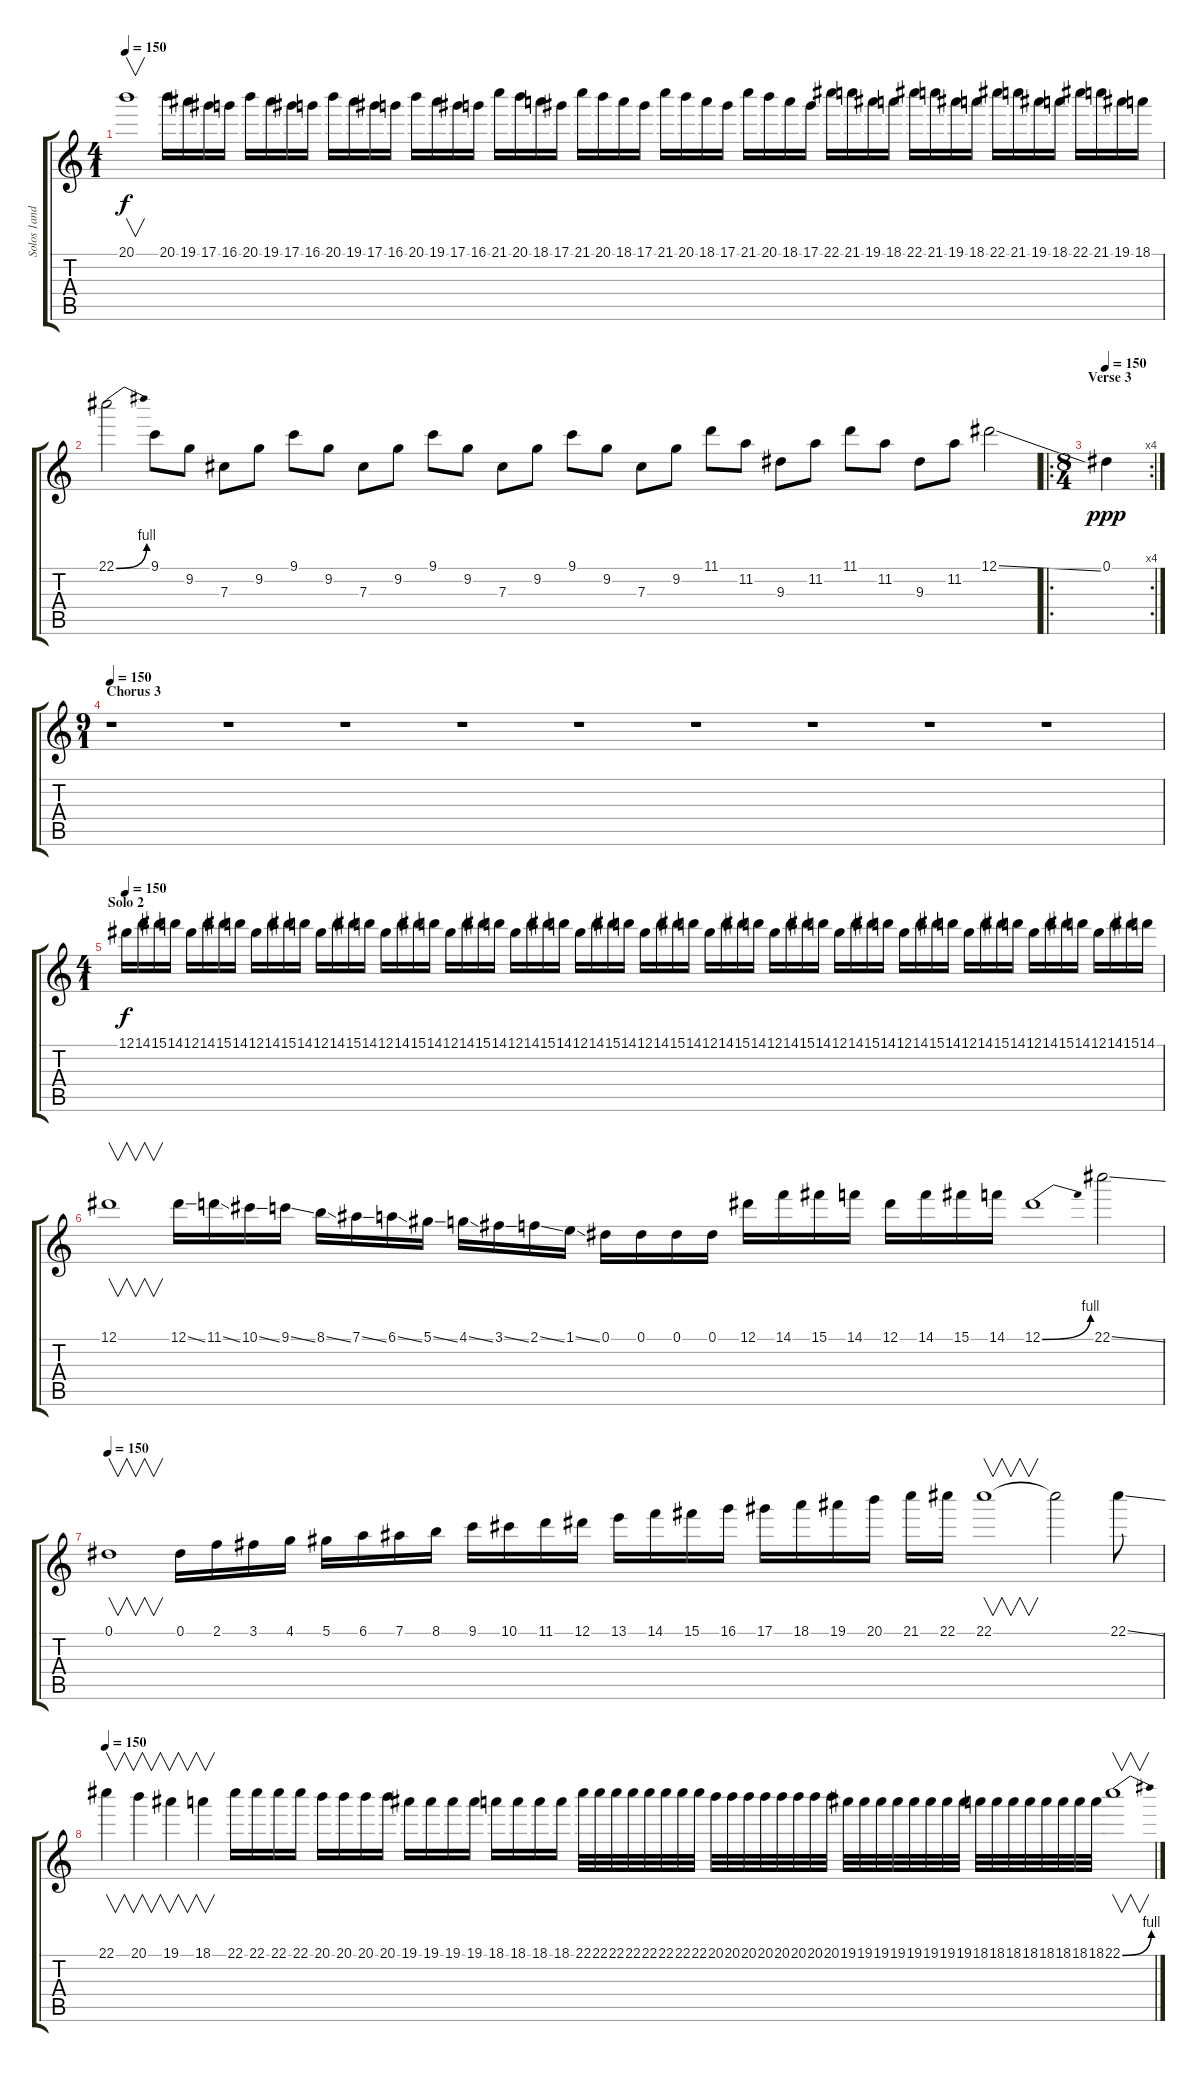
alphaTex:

\track ("Solos 1and 2" "Solos 1and") {instrument distortionguitar}
\staff {score tabs}
\tuning (Eb4 Bb3 Gb3 Db3 Ab2 Eb2) {hide}
\ts (4 1)
\tempo 150
\clef g2
\ks c
20.1.1{v dy f} 20.1.16 19.1.16 17.1.16 16.1.16 20.1.16 19.1.16 17.1.16 16.1.16 20.1.16 19.1.16 17.1.16 16.1.16 20.1.16 19.1.16 17.1.16 16.1.16 21.1.16 20.1.16 18.1.16 17.1.16 21.1.16 20.1.16 18.1.16 17.1.16 21.1.16 20.1.16 18.1.16 17.1.16 21.1.16 20.1.16 18.1.16 17.1.16 22.1.16 21.1.16 19.1.16 18.1.16 22.1.16 21.1.16 19.1.16 18.1.16 22.1.16 21.1.16 19.1.16 18.1.16 22.1.16 21.1.16 19.1.16 18.1.16 |
22.1{be (bend 0 0 60 4)}.2 9.1.8 9.2.8 7.3.8 9.2.8 9.1.8 9.2.8 7.3.8 9.2.8 9.1.8 9.2.8 7.3.8 9.2.8 9.1.8 9.2.8 7.3.8 9.2.8 11.1.8 11.2.8 9.3.8 11.2.8 11.1.8 11.2.8 9.3.8 11.2.8 12.1{ss}.2 |
\ro
\rc 4
\ts (8 4)
\section ("" "Verse 3")
\tempo 150
0.1.4{dy ppp} |
\ts (9 1)
\section ("" "Chorus 3")
\tempo 150
r.1 r.1 r.1 r.1 r.1 r.1 r.1 r.1 r.1 |
\ts (4 1)
\section ("" "Solo 2")
\tempo 150
12.1.16{dy f} 14.1.16 15.1.16 14.1.16 12.1.16 14.1.16 15.1.16 14.1.16 12.1.16 14.1.16 15.1.16 14.1.16 12.1.16 14.1.16 15.1.16 14.1.16 12.1.16 14.1.16 15.1.16 14.1.16 12.1.16 14.1.16 15.1.16 14.1.16 12.1.16 14.1.16 15.1.16 14.1.16 12.1.16 14.1.16 15.1.16 14.1.16 12.1.16 14.1.16 15.1.16 14.1.16 12.1.16 14.1.16 15.1.16 14.1.16 12.1.16 14.1.16 15.1.16 14.1.16 12.1.16 14.1.16 15.1.16 14.1.16 12.1.16 14.1.16 15.1.16 14.1.16 12.1.16 14.1.16 15.1.16 14.1.16 12.1.16 14.1.16 15.1.16 14.1.16 12.1.16 14.1.16 15.1.16 14.1.16 |
12.1.1{v} 12.1{ss}.16 11.1{ss}.16 10.1{ss}.16 9.1{ss}.16 8.1{ss}.16 7.1{ss}.16 6.1{ss}.16 5.1{ss}.16 4.1{ss}.16 3.1{ss}.16 2.1{ss}.16 1.1{ss}.16 0.1.16 0.1.16 0.1.16 0.1.16 12.1.16 14.1.16 15.1.16 14.1.16 12.1.16 14.1.16 15.1.16 14.1.16 12.1{be (bend 0 0 60 4)}.1 22.1{ss}.2 |
\tempo 150
0.1.1{v} 0.1.16 2.1.16 3.1.16 4.1.16 5.1.16 6.1.16 7.1.16 8.1.16 9.1.16 10.1.16 11.1.16 12.1.16 13.1.16 14.1.16 15.1.16 16.1.16 17.1.16 18.1.16 19.1.16 20.1.16 21.1.16 22.1.16 22.1.1{v} 22.1{t}.2 22.1{ss}.8 |
\tempo 150
22.1.4{v} 20.1.4{v} 19.1.4{v} 18.1.4{v} 22.1.16 22.1.16 22.1.16 22.1.16 20.1.16 20.1.16 20.1.16 20.1.16 19.1.16 19.1.16 19.1.16 19.1.16 18.1.16 18.1.16 18.1.16 18.1.16 22.1.32 22.1.32 22.1.32 22.1.32 22.1.32 22.1.32 22.1.32 22.1.32 20.1.32 20.1.32 20.1.32 20.1.32 20.1.32 20.1.32 20.1.32 20.1.32 19.1.32 19.1.32 19.1.32 19.1.32 19.1.32 19.1.32 19.1.32 19.1.32 18.1.32 18.1.32 18.1.32 18.1.32 18.1.32 18.1.32 18.1.32 18.1.32 22.1{be (bend 0 0 60 4)}.1{v}
